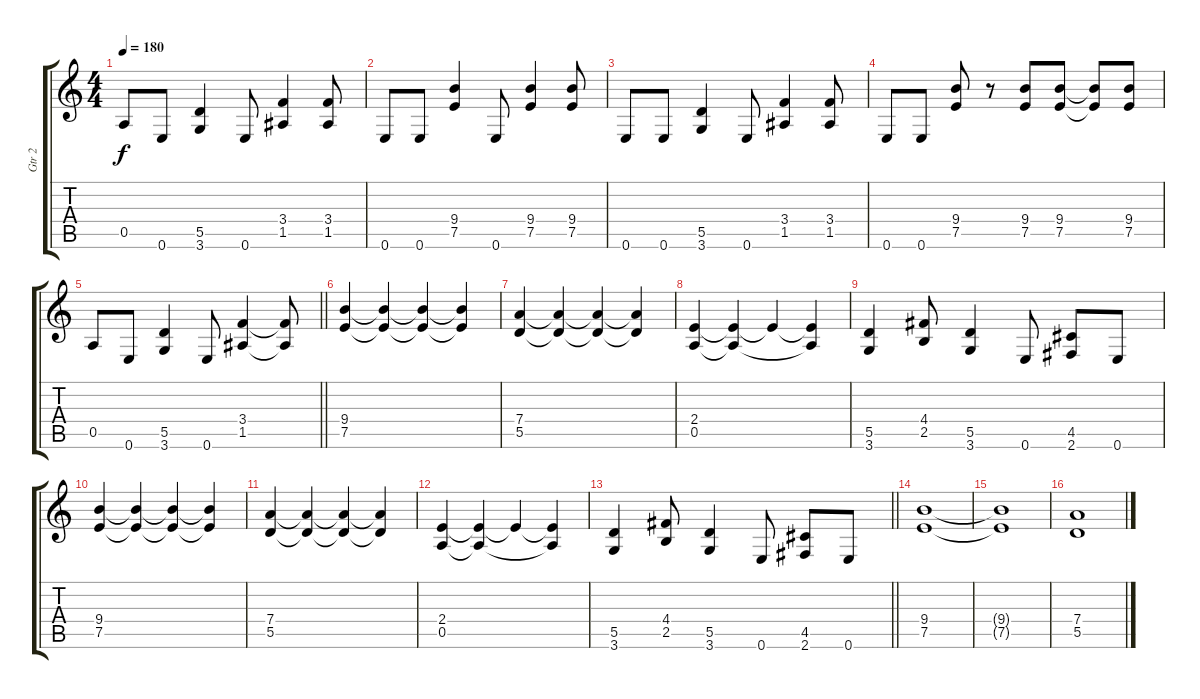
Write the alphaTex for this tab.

\track ("Gtr 2" "Gtr 2") {instrument distortionguitar}
\staff {score tabs}
\tuning (E4 B3 G3 D3 A2 E2) {hide}
\ts (4 4)
\tempo 180
\clef g2
\ks c
0.5.8{dy f} 0.6.8 (5.5 3.6).4 0.6.8 (3.4 1.5).4 (3.4 1.5).8 |
0.6.8 0.6.8 (9.4 7.5).4 0.6.8 (9.4 7.5).4 (9.4 7.5).8 |
0.6.8 0.6.8 (5.5 3.6).4 0.6.8 (3.4 1.5).4 (3.4 1.5).8 |
0.6.8 0.6.8 (9.4 7.5).8 r.8 (9.4 7.5).8 (9.4 7.5).8 (9.4{t} 7.5{t}).8 (9.4 7.5).8 |
\barLineRight lightlight
0.5.8 0.6.8 (5.5 3.6).4 0.6.8 (3.4 1.5).4 (3.4{t} 1.5{t}).8 |
(9.4 7.5).4 (9.4{t} 7.5{t}).4 (9.4{t} 7.5{t}).4 (9.4{t} 7.5{t}).4 |
(7.4 5.5).4 (7.4{t} 5.5{t}).4 (7.4{t} 5.5{t}).4 (7.4{t} 5.5{t}).4 |
(2.4 0.5).4 (2.4{t} 0.5{t}).4 2.4{t}.4 (2.4{t} 0.5{t}).4 |
(5.5 3.6).4 (4.4 2.5).8 (5.5 3.6).4 0.6.8 (4.5 2.6).8 0.6.8 |
(9.4 7.5).4 (9.4{t} 7.5{t}).4 (9.4{t} 7.5{t}).4 (9.4{t} 7.5{t}).4 |
(7.4 5.5).4 (7.4{t} 5.5{t}).4 (7.4{t} 5.5{t}).4 (7.4{t} 5.5{t}).4 |
(2.4 0.5).4 (2.4{t} 0.5{t}).4 2.4{t}.4 (2.4{t} 0.5{t}).4 |
\barLineRight lightlight
(5.5 3.6).4 (4.4 2.5).8 (5.5 3.6).4 0.6.8 (4.5 2.6).8 0.6.8 |
(9.4 7.5).1 |
(9.4{t} 7.5{t}).1 |
(7.4 5.5).1
